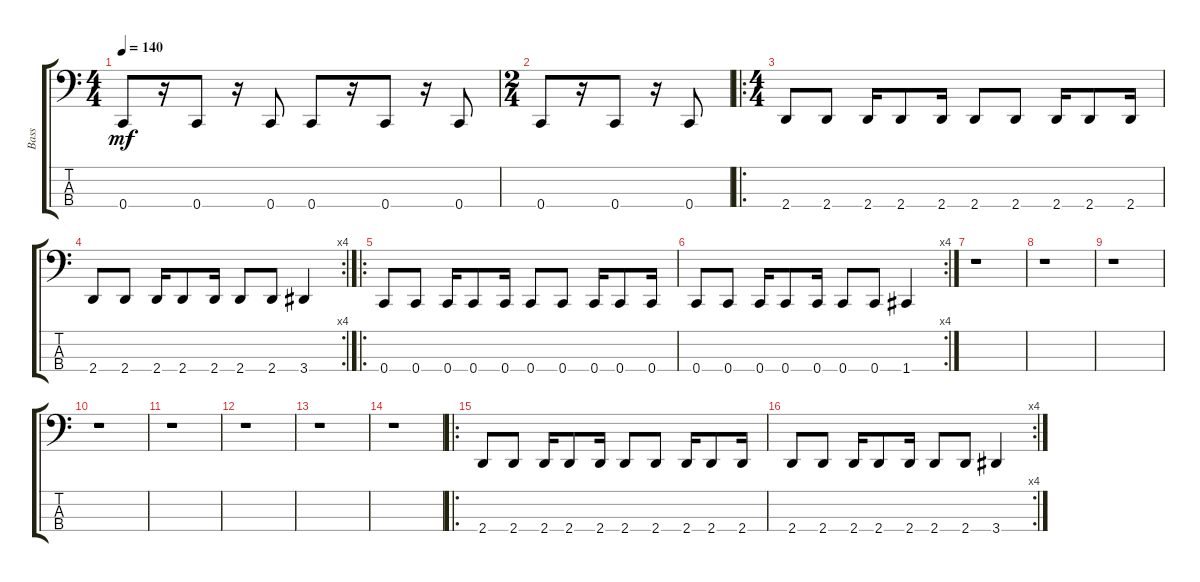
\track ("Bass" "Bass") {instrument electricbasspick}
\staff {score tabs}
\tuning (F2 C2 G1 C1) {hide}
\ts (4 4)
\tempo 140
\clef f4
\ks c
0.4.8{dy mf} r.16 0.4.8 r.16 0.4.8 0.4.8 r.16 0.4.8 r.16 0.4.8 |
\ts (2 4)
0.4.8 r.16 0.4.8 r.16 0.4.8 |
\ro
\ts (4 4)
2.4.8 2.4.8 2.4.16 2.4.8 2.4.16 2.4.8 2.4.8 2.4.16 2.4.8 2.4.16 |
\rc 4
2.4.8 2.4.8 2.4.16 2.4.8 2.4.16 2.4.8 2.4.8 3.4.4 |
\ro
0.4.8 0.4.8 0.4.16 0.4.8 0.4.16 0.4.8 0.4.8 0.4.16 0.4.8 0.4.16 |
\rc 4
0.4.8 0.4.8 0.4.16 0.4.8 0.4.16 0.4.8 0.4.8 1.4.4 |
r.1 |
r.1 |
r.1 |
r.1 |
r.1 |
r.1 |
r.1 |
r.1 |
\ro
2.4.8 2.4.8 2.4.16 2.4.8 2.4.16 2.4.8 2.4.8 2.4.16 2.4.8 2.4.16 |
\rc 4
2.4.8 2.4.8 2.4.16 2.4.8 2.4.16 2.4.8 2.4.8 3.4.4
